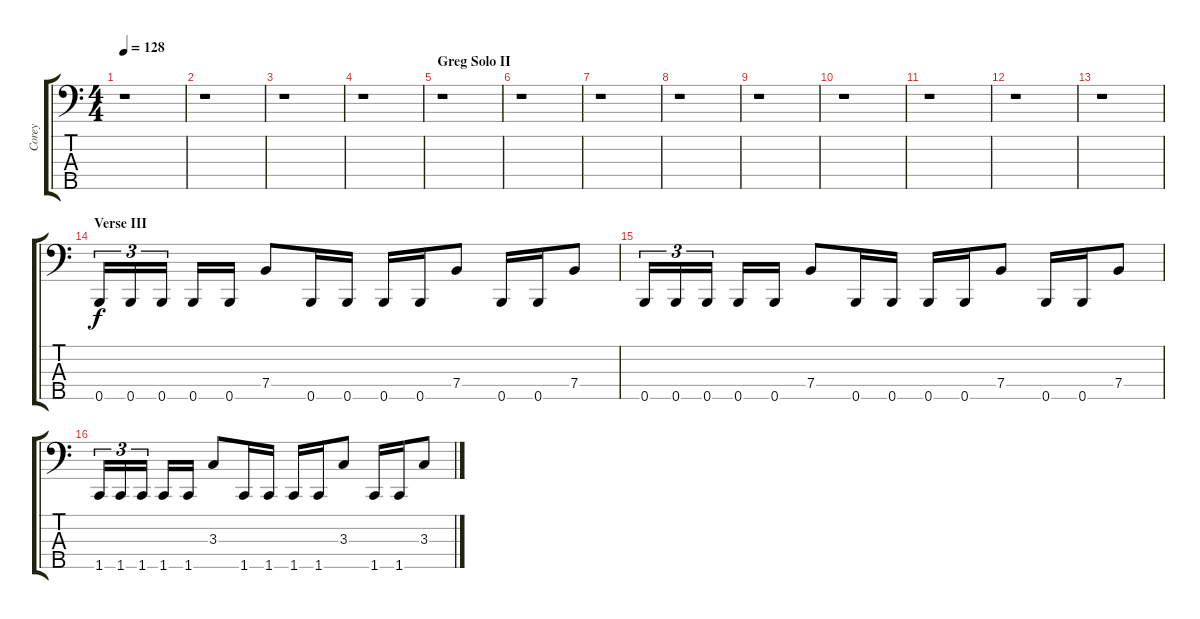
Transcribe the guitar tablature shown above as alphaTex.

\track ("Corey" "Corey") {instrument electricbassfinger}
\staff {score tabs}
\tuning (G2 D2 A1 E1 B0) {hide}
\ts (4 4)
\tempo 128
\clef f4
\ks c
r.1{dy f} |
r.1 |
r.1 |
r.1 |
\section ("" "Greg Solo II")
r.1 |
r.1 |
r.1 |
r.1 |
r.1 |
r.1 |
r.1 |
r.1 |
r.1 |
\section ("" "Verse III")
0.5.16{tu (3 2)} 0.5.16{tu (3 2)} 0.5.16{tu (3 2)} 0.5.16 0.5.16 7.4.8 0.5.16 0.5.16 0.5.16 0.5.16 7.4.8 0.5.16 0.5.16 7.4.8 |
0.5.16{tu (3 2)} 0.5.16{tu (3 2)} 0.5.16{tu (3 2)} 0.5.16 0.5.16 7.4.8 0.5.16 0.5.16 0.5.16 0.5.16 7.4.8 0.5.16 0.5.16 7.4.8 |
1.5.16{tu (3 2)} 1.5.16{tu (3 2)} 1.5.16{tu (3 2)} 1.5.16 1.5.16 3.3.8 1.5.16 1.5.16 1.5.16 1.5.16 3.3.8 1.5.16 1.5.16 3.3.8
